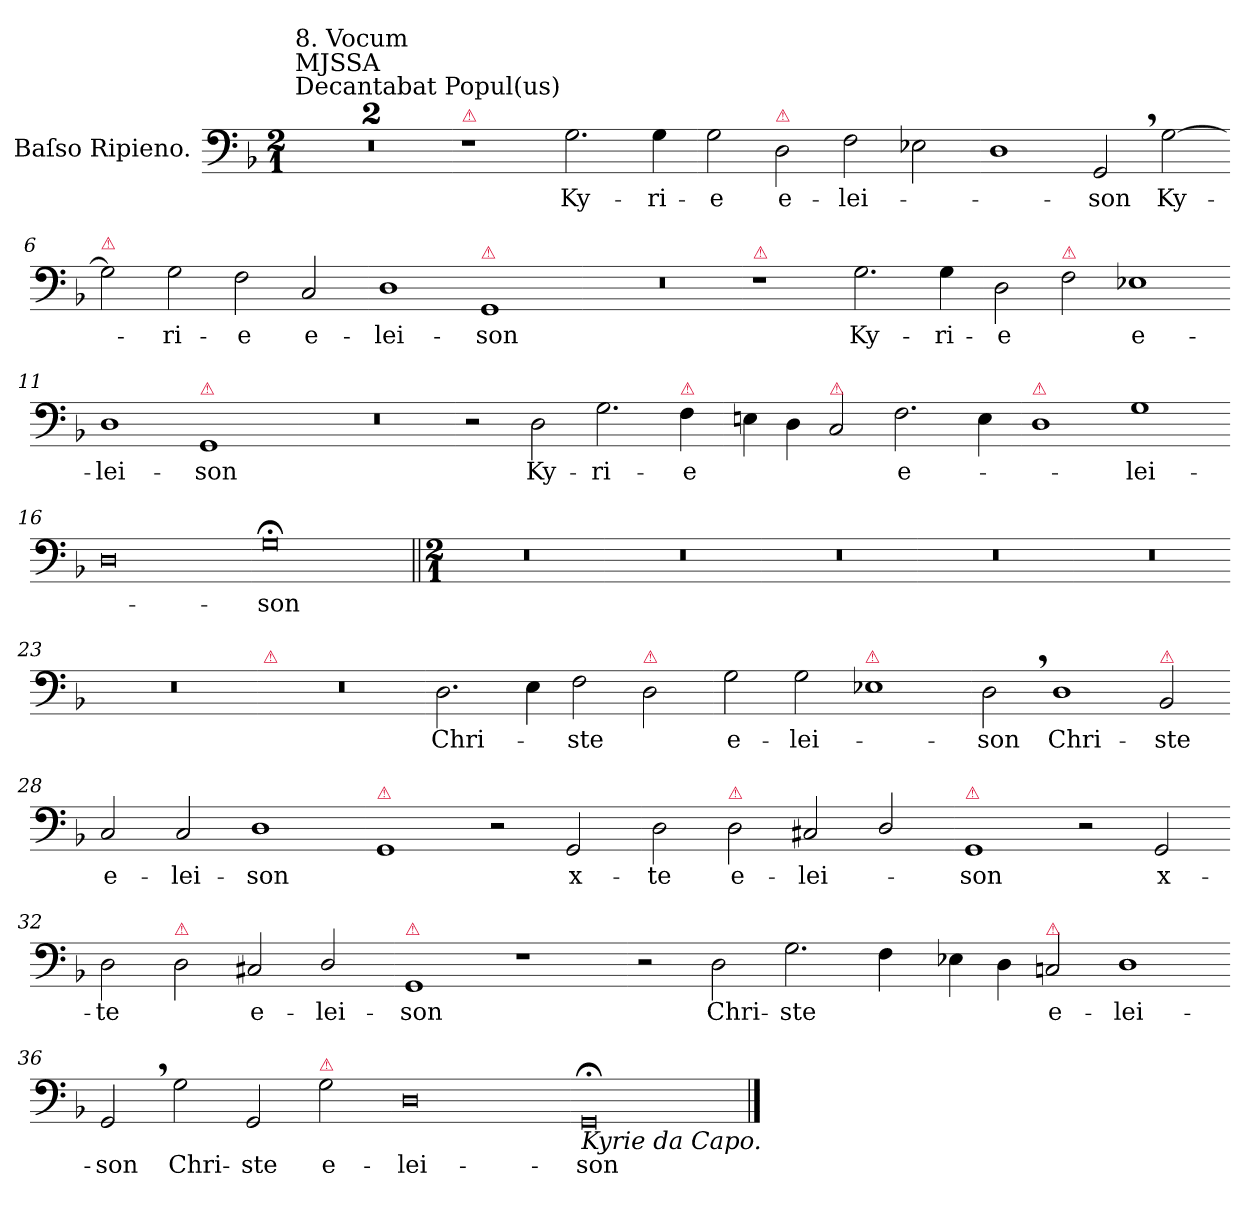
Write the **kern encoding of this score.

**kern	**text
*part1	*part1
*staff1	*staff1
*I"Baſso Ripieno.	*
*clefF4	*
*k[b-]	*
*M2/1	*
=1	=1
!LO:TX:a:t=MJSSA\nDecantabat Popul(us)	!
!LO:TX:a:t=8. Vocum	!
0r	.
=2-	=2-
0r	.
=3-	=3-
!LO:TX:a:color=crimson:t=⚠	!
1r	.
2.G\	Ky-
4G\	-ri-
=4-	=4-
2G\	-e
!LO:TX:a:color=crimson:t=⚠	!
2D\	e-
2F\	-lei-
2E-X\	.
=5-	=5-
1D	.
2GG,</	-son
!	!LO:LY:i
[2G\	Ky-
=6-	=6-
!LO:TX:a:color=crimson:t=⚠	!
2G\]	.
!	!LO:LY:i
2G\	-ri-
!	!LO:LY:i
2F\	-e
!	!LO:LY:i
2C/	e-
=7-	=7-
!	!LO:LY:i
1D	-lei-
!LO:TX:a:color=crimson:t=⚠	!
!	!LO:LY:i
1GG	-son
=8-	=8-
0r	.
=9-	=9-
!LO:TX:a:color=crimson:t=⚠	!
1r	.
2.G\	Ky-
4G\	-ri-
=10-	=10-
2D\	-e
!LO:TX:a:color=crimson:t=⚠	!
2F\	.
1E-X	e-
=11-	=11-
1D	-lei-
!LO:TX:a:color=crimson:t=⚠	!
1GG	-son
=12-	=12-
0r	.
=13-	=13-
2r	.
2D\	Ky-
2.G\	-ri-
!LO:TX:a:color=crimson:t=⚠	!
4F\	-e
=14-	=14-
4En\	.
4D\	.
!LO:TX:a:color=crimson:t=⚠	!
2C/	.
2.F\	e-
4E\	.
=15-	=15-
!LO:TX:a:color=crimson:t=⚠	!
1D	.
1G	-lei-
=16-	=16-
0D	.
=17-	=17-
0G;<	-son
=18||	=18||
*M2/1	*
0r	.
=19-	=19-
0r	.
=20-	=20-
0r	.
=21-	=21-
0r	.
=22-	=22-
0r	.
=23-	=23-
0r	.
=24-	=24-
!LO:TX:a:color=crimson:t=⚠	!
0r	.
=25-	=25-
2.D\	Chri-
4E\	.
2F\	-ste
!LO:TX:a:color=crimson:t=⚠	!
2D\	.
=26-	=26-
2G\	e-
2G\	-lei-
!LO:TX:a:color=crimson:t=⚠	!
1E-X	.
=27-	=27-
2D,<\	-son
!	!LO:LY:i
1D	Chri-
!LO:TX:a:color=crimson:t=⚠	!
!	!LO:LY:i
2BB-/	-ste
=28-	=28-
!	!LO:LY:i
2C/	e-
!	!LO:LY:i
2C/	-lei-
!	!LO:LY:i
1D	-son
=29-	=29-
!LO:TX:a:color=crimson:t=⚠	!
1GG	.
2r	.
2GG/	x-
=30-	=30-
2D\	-te
!LO:TX:a:color=crimson:t=⚠	!
2D\	e-
2C#X/	-lei-
2D/	.
=31-	=31-
!LO:TX:a:color=crimson:t=⚠	!
1GG	-son
2r	.
!	!LO:LY:i
2GG/	x-
=32-	=32-
!	!LO:LY:i
2D\	-te
!LO:TX:a:color=crimson:t=⚠	!
2D\	.
!	!LO:LY:i
2C#X/	e-
!	!LO:LY:i
2D/	-lei-
=33-	=33-
!LO:TX:a:color=crimson:t=⚠	!
!	!LO:LY:i
1GG	-son
1r	.
=34-	=34-
2r	.
2D\	Chri-
2.G\	-ste
4F\	.
=35-	=35-
4E-X\	.
4D\	.
!LO:TX:a:color=crimson:t=⚠	!
2Cn/	e-
1D	-lei-
=36-	=36-
2GG,</	-son
!	!LO:LY:i
2G\	Chri-
!	!LO:LY:i
2GG/	-ste
!LO:TX:a:color=crimson:t=⚠	!
!	!LO:LY:i
2G\	e-
=37-	=37-
!	!LO:LY:i
0D	-lei-
=38-	=38-
!LO:TX:b:i:t=Kyrie da Capo.	!
!	!LO:LY:i
0GG;<	-son
==	==
*-	*-
